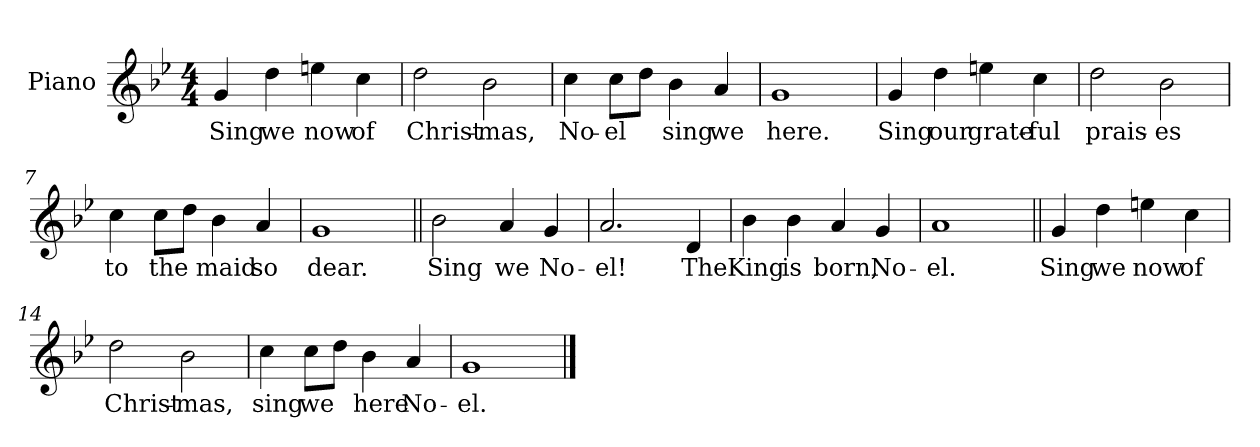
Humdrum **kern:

**kern	**text
*part1	*part1
*staff1	*staff1
*I"Piano	*
*I'Pno	*
*clefG2	*
*k[b-e-]	*
*B-:	*
*M4/4	*
=1	=1
4g/	Sing
4dd\	we
4een\	now
4cc\	of
=2	=2
2dd\	Christ-
2b-\	-mas,
=3	=3
4cc\	No-
8cc\L	-el
8dd\J	.
4b-\	sing
4a/	we
=4	=4
1g	here.
!!LO:LB:g=z
=5	=5
4g/	Sing
4dd\	our
4een\	grate-
4cc\	-ful
=6	=6
2dd\	prais-
2b-\	-es
=7	=7
4cc\	to
8cc\L	the
8dd\J	.
4b-\	maid
4a/	so
=8	=8
1g	dear.
!!LO:LB:g=z
=9||	=9||
2b-\	Sing
4a/	we
4g/	No-
=10	=10
2.a/	-el!
4d/	The
=11	=11
4b-\	King
4b-\	is
4a/	born,
4g/	No-
=12	=12
1a	-el.
!!LO:LB:g=z
=13||	=13||
4g/	Sing
4dd\	we
4een\	now
4cc\	of
=14	=14
2dd\	Christ-
2b-\	-mas,
=15	=15
4cc\	sing
8cc\L	we
8dd\J	.
4b-\	here
4a/	No-
=16	=16
1g	-el.
==	==
*-	*-
